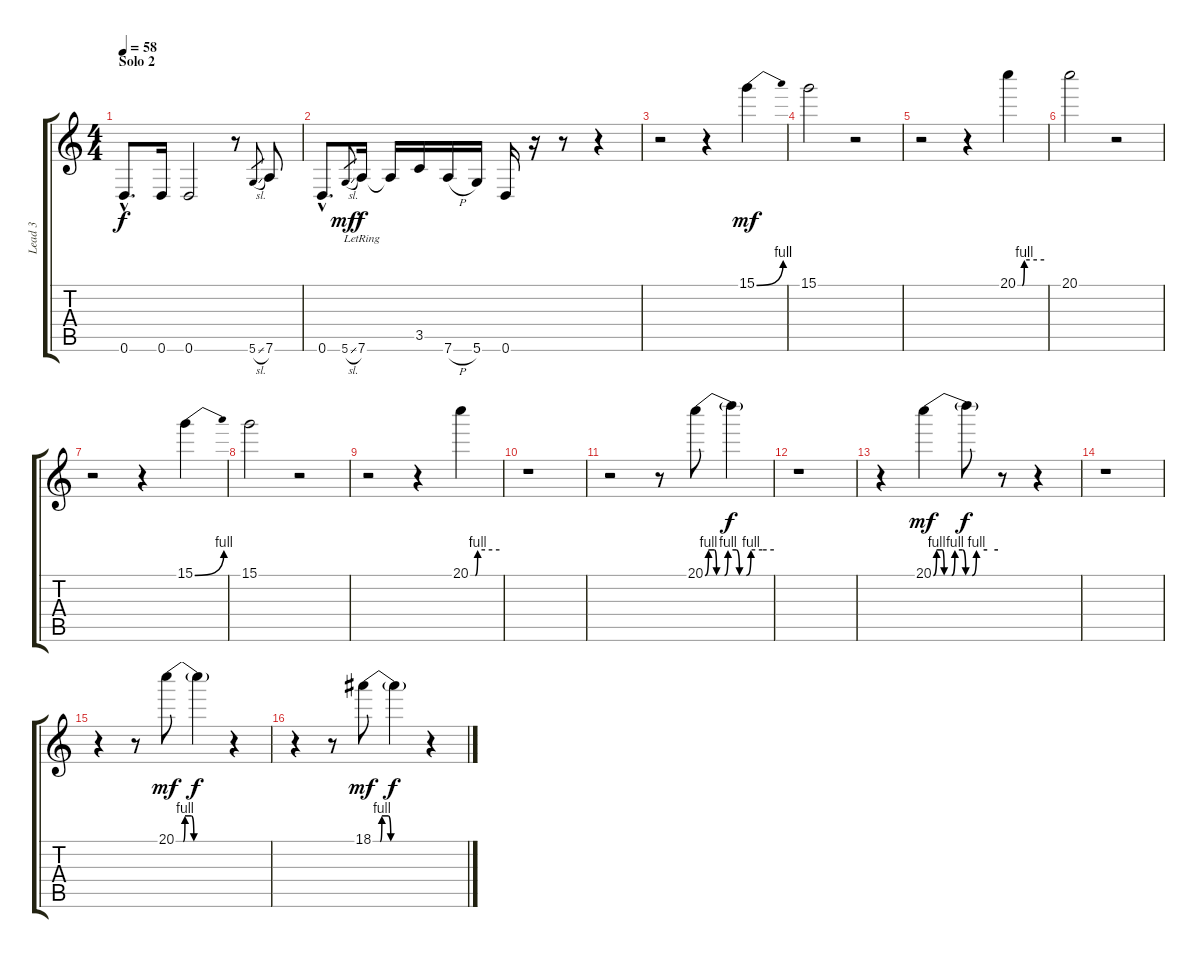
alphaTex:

\track ("Lead 3" "Lead 3") {instrument overdrivenguitar}
\staff {score tabs}
\tuning (E4 B3 G3 D3 A2 D2) {hide}
\ts (4 4)
\section ("" "Solo 2")
\tempo 58
\clef g2
\ks c
0.6{hac}.8{d dy f} 0.6.16 0.6.2 r.8 5.6{sl}.8{gr} 7.6.8 |
0.6{hac}.8{d} 5.6{sl}.8{gr dy mf} 7.6{lr}.16{dy f} 7.6{t}.16 3.5.16 7.6{h}.16 5.6.16 0.6.16 r.16 r.8 r.4 |
r.2 r.4 15.1{be (bend 0 0 60 4)}.4{dy mf} |
15.1.2 r.2 |
r.2 r.4 20.1{be (custom 0 0 10 0 15 4 60 4)}.4 |
20.1.2 r.2 |
r.2 r.4 15.1{be (bend 0 0 60 4)}.4 |
15.1.2 r.2 |
r.2 r.4 20.1{be (custom 0 0 10 0 15 4 60 4)}.4 |
r.1 |
r.2 r.8 20.1{be (custom 0 0 3 4 8 4 10 0 17 0 20 4 27 4 30 0 36 0 40 4 50 4 60 4)}.8 20.1{t}.4{dy f} |
r.1 |
r.4 20.1{be (custom 0 0 3 4 8 4 10 0 17 0 20 4 27 4 30 0 36 0 40 4 50 4 60 4)}.4{dy mf} 20.1{t}.8{dy f} r.8 r.4 |
r.1 |
r.4 r.8 20.1{be (custom 0 0 8 0 10 4 17 4 20 0 45 0 60 0)}.8{dy mf} 20.1{t}.4{dy f} r.4 |
r.4 r.8 18.1{be (custom 0 0 8 0 10 4 17 4 20 0 45 0 60 0)}.8{dy mf} 18.1{t}.4{dy f} r.4
